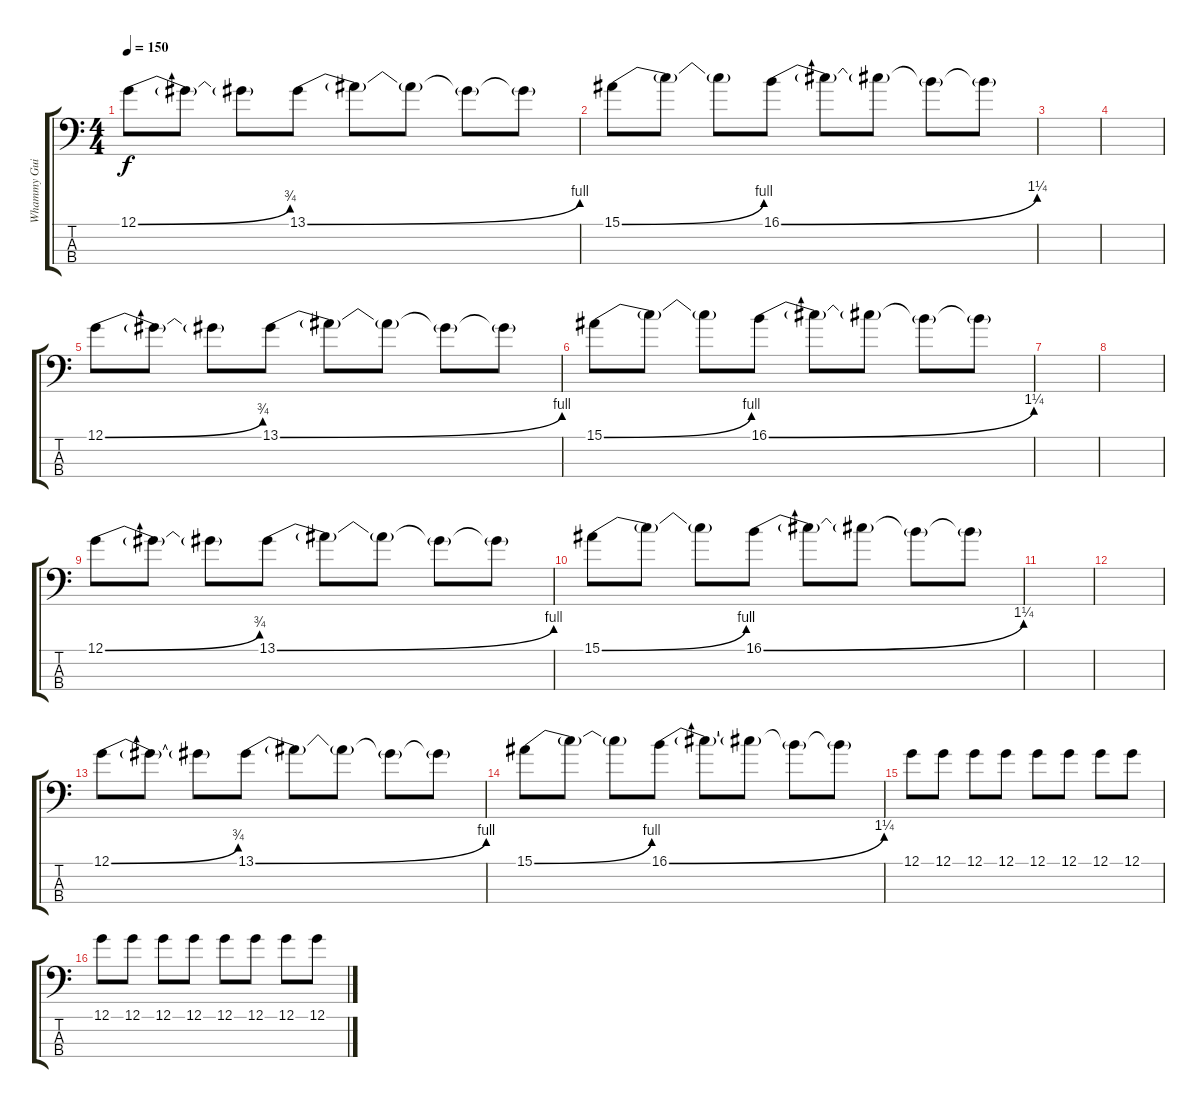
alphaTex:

\track ("Whammy Guitar" "Whammy Gui") {instrument guitarharmonics}
\staff {score tabs}
\tuning (G2 D2 A1 D1) {hide}
\ts (4 4)
\tempo 150
\clef f4
\ks c
12.1{be (bend 0 0 60 3)}.8{dy f} 12.1{t}.8 12.1{t}.8 13.1{be (bend 0 0 60 4)}.8 13.1{t}.8 13.1{t}.8 13.1{t}.8 13.1{t}.8 |
15.1{be (bend 0 0 60 4)}.8 15.1{t}.8 15.1{t}.8 16.1{be (bend 0 0 60 5)}.8 16.1{t}.8 16.1{t}.8 16.1{t}.8 16.1{t}.8 |
|
|
12.1{be (bend 0 0 60 3)}.8 12.1{t}.8 12.1{t}.8 13.1{be (bend 0 0 60 4)}.8 13.1{t}.8 13.1{t}.8 13.1{t}.8 13.1{t}.8 |
15.1{be (bend 0 0 60 4)}.8 15.1{t}.8 15.1{t}.8 16.1{be (bend 0 0 60 5)}.8 16.1{t}.8 16.1{t}.8 16.1{t}.8 16.1{t}.8 |
|
|
12.1{be (bend 0 0 60 3)}.8 12.1{t}.8 12.1{t}.8 13.1{be (bend 0 0 60 4)}.8 13.1{t}.8 13.1{t}.8 13.1{t}.8 13.1{t}.8 |
15.1{be (bend 0 0 60 4)}.8 15.1{t}.8 15.1{t}.8 16.1{be (bend 0 0 60 5)}.8 16.1{t}.8 16.1{t}.8 16.1{t}.8 16.1{t}.8 |
|
|
12.1{be (bend 0 0 60 3)}.8 12.1{t}.8 12.1{t}.8 13.1{be (bend 0 0 60 4)}.8 13.1{t}.8 13.1{t}.8 13.1{t}.8 13.1{t}.8 |
15.1{be (bend 0 0 60 4)}.8 15.1{t}.8 15.1{t}.8 16.1{be (bend 0 0 60 5)}.8 16.1{t}.8 16.1{t}.8 16.1{t}.8 16.1{t}.8 |
12.1.8 12.1.8 12.1.8 12.1.8 12.1.8 12.1.8 12.1.8 12.1.8 |
12.1.8 12.1.8 12.1.8 12.1.8 12.1.8 12.1.8 12.1.8 12.1.8
